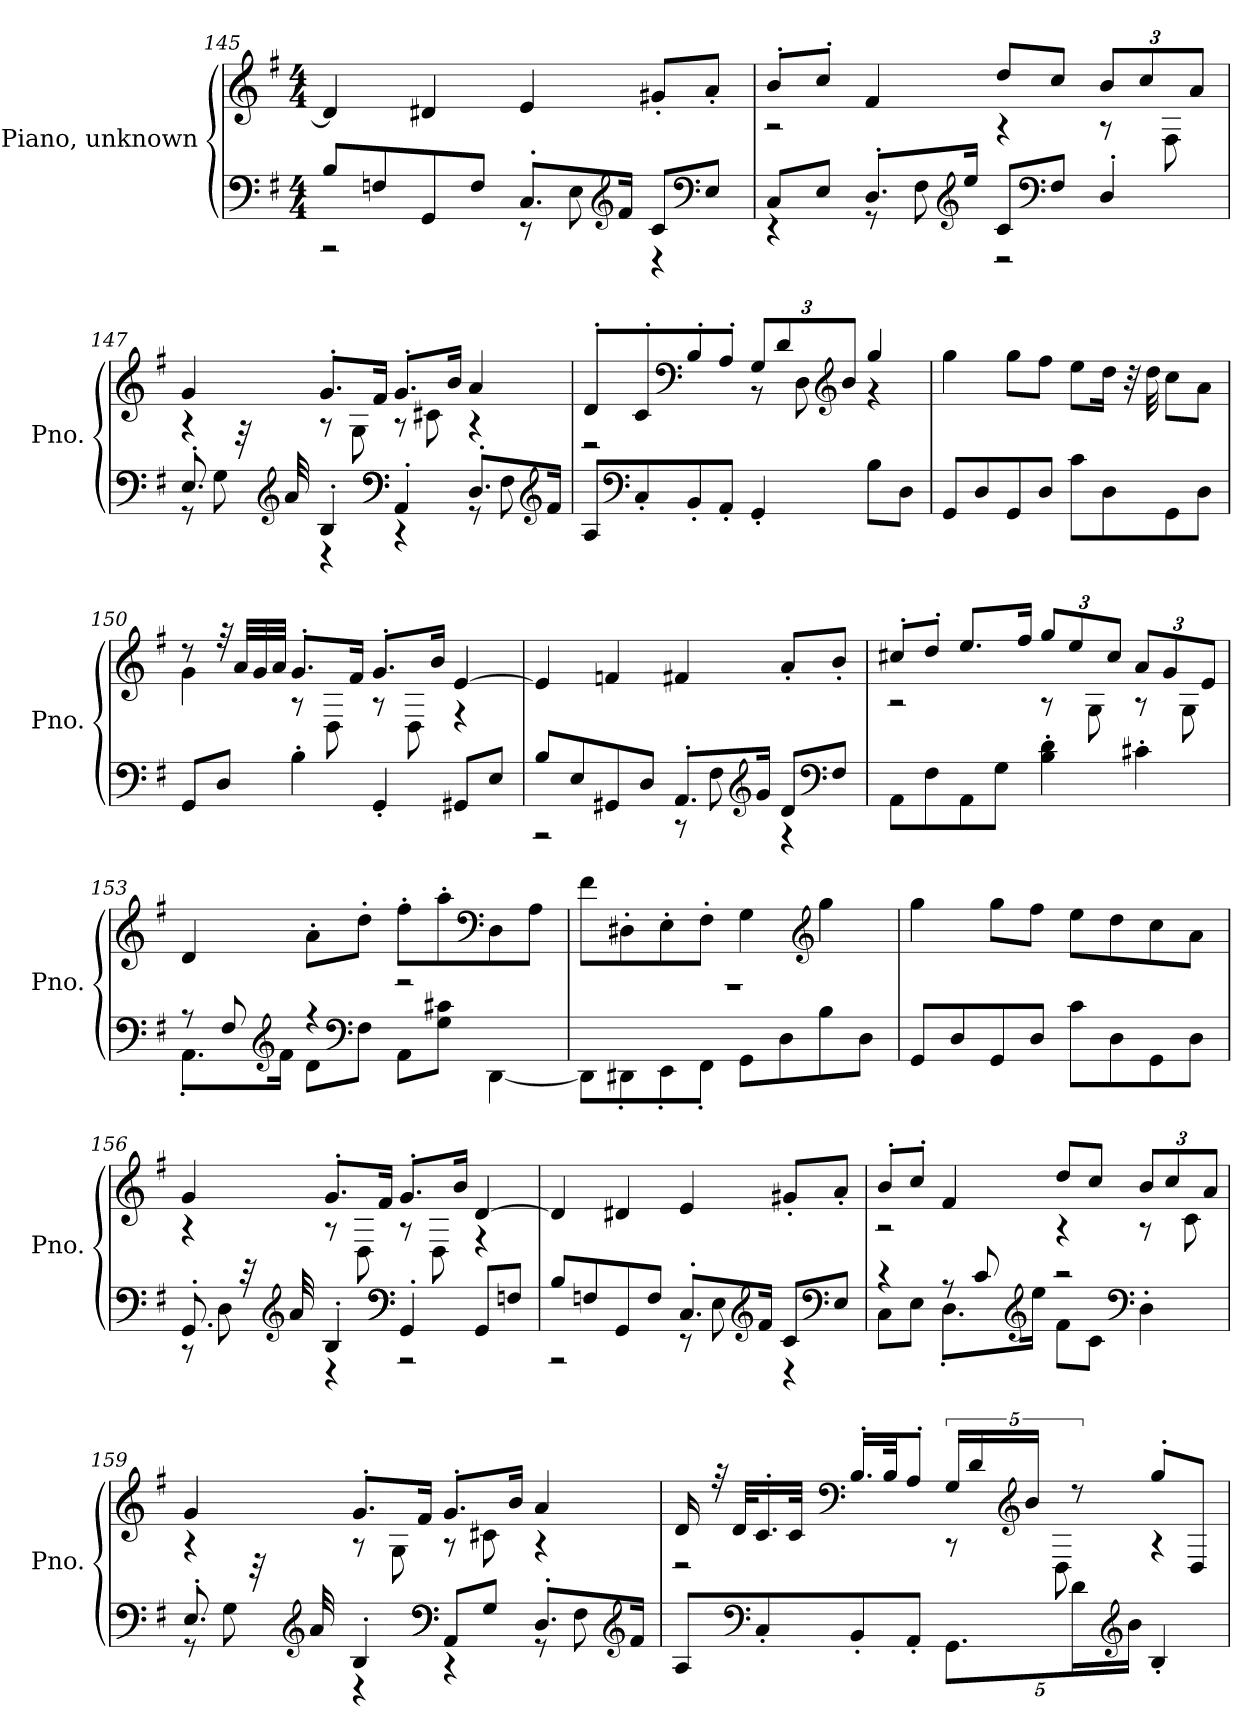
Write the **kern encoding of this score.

**kern	**kern
*part1	*part1
*staff2	*staff1
*I"Piano, unknown	*
*I'Pno.	*
*clefF4	*clefG2
*k[f#]	*k[f#]
*M4/4	*M4/4
=145	=145
*^	*
8B/L	2r	4d/]
8Fn/	.	.
8GG/	.	4d#X/
8F/J	.	.
8.C'/L	8r	4e/
.	8E\	.
*clefG2	*	*
16f#/Jk	.	.
8c/L	4r	8g#X'/L
*clefF4	*	*
8E/J	.	8a'/J
!!LO:PB:g=z
=146	=146	=146
*	*	*^
8C/L	4r	8b'/L	2r
8E/J	.	8cc'/J	.
8.D'/L	8r	4f#/	.
.	8F#\	.	.
*clefG2	*	*	*
16ee/Jk	.	.	.
8c/L	2r	8dd/L	4r
*clefF4	*	*	*
8F#/J	.	8cc/J	.
*	*	*Xbrackettup	*
4D'/	.	12b/L	8r
.	.	12cc/	.
.	.	.	8F#\
.	.	12a/J	.
=147	=147	=147	=147
8.E'/	8r	4g/	4r
.	8G\	.	.
32r	.	.	.
*clefG2	*	*	*
32a/	.	.	.
4B'/	4r	8.g'/L	8r
.	.	.	8G\
.	.	16f#/Jk	.
*clefF4	*	*	*
4AA'/	4r	8.g'/L	8r
.	.	.	8c#X\
.	.	16b/Jk	.
8.D'/L	8r	4a/	4r
.	8F#\	.	.
*clefG2	*	*	*
16f#/Jk	.	.	.
*v	*v	*	*
!!LO:LB:g=z	!!
=148	=148	=148
8A/L	8d'/L	2r
*clefF4	*	*
8C'/	8c'/	.
*	*clefF4	*
8BB'/	8B'/	.
8AA'/J	8A'/J	.
4GG'/	12G/L	8r
.	12d/	.
.	.	8D\
*	*clefG2	*
.	12b/J	.
8B\L	4gg/	4r
8D\J	.	.
*	*v	*v
=149	=149
8GG/L	4gg\
8D/	.
8GG/	8gg\L
8D/J	8ff#\J
8c\L	8ee\L
8D\	16dd\Jk
.	32r
.	32dd\
8GG\	8cc\L
8D\J	8a\J
=150	=150
*	*^
8GG/L	8r	4g\
8D/J	32r	.
.	32a/LLL	.
.	32g/	.
.	32a/JJJ	.
4B'\	8.g'/L	8r
.	.	8D\
.	16f#/Jk	.
4GG'/	8.g'/L	8r
.	.	8D\
.	16b/Jk	.
8GG#X/L	[4e/	4r
8E/J	.	.
*	*v	*v
!!LO:LB:g=z
=151	=151
*^	*
8B/L	2r	4e/]
8E/	.	.
8GG#X/	.	4fn/
8D/J	.	.
8.AA'/L	8r	4f#X/
.	8F#\	.
*clefG2	*	*
16g/Jk	.	.
8d/L	4r	8a'/L
*clefF4	*	*
8F#/J	.	8b'/J
*v	*v	*
=152	=152
*	*^
8AA\L	8cc#X'/L	2r
8F#\	8dd'/J	.
8AA\	8.ee/L	.
8G\J	.	.
.	16ff#/Jk	.
4B\' 4d\'	12gg/L	8r
.	12ee/	.
.	.	8G\
.	12cc#/J	.
4c#X'\	12a/L	8r
.	12g/	.
.	.	8G\
.	12e/J	.
*	*v	*v
=153	=153
*^	*
8r	8.AA'\L	4d/
8F#/	.	.
*clefG2	*	*
.	16f#\Jk	.
4r	8d\L	8a'\L
*clefF4	*	*
.	8F#\J	8dd'\J
2r	8AA\L	8ff#'\L
.	8G\ 8c#X\J	8aa'\
*	*	*clefF4
.	[4DD\	8D\
.	.	8A\J
!!LO:LB:g=z
=154	=154	=154
1r	8DD\L]	8f#\L
.	8DD#X'\	8D#X'\
.	8EE'\	8E'\
.	8FF#'\J	8F#'\J
.	8GG\L	4G\
.	8D\	.
*	*	*clefG2
.	8B\	4gg\
.	8D\J	.
*v	*v	*
=155	=155
8GG/L	4gg\
8D/	.
8GG/	8gg\L
8D/J	8ff#\J
8c\L	8ee\L
8D\	8dd\
8GG\	8cc\
8D\J	8a\J
=156	=156
*^	*^
8.GG'/	8r	4g/	4r
.	8D\	.	.
32r	.	.	.
*clefG2	*	*	*
32a/	.	.	.
4B'/	4r	8.g'/L	8r
.	.	.	8D\
.	.	16f#/Jk	.
*clefF4	*	*	*
4GG'/	2r	8.g'/L	8r
.	.	.	8D\
.	.	16b/Jk	.
8GG/L	.	[4d/	4r
8Fn/J	.	.	.
*	*	*v	*v
!!LO:LB:g=z
=157	=157	=157
8B/L	2r	4d/]
8Fn/	.	.
8GG/	.	4d#X/
8F/J	.	.
8.C'/L	8r	4e/
.	8E\	.
*clefG2	*	*
16f#/Jk	.	.
8c/L	4r	8g#X'/L
*clefF4	*	*
8E/J	.	8a'/J
=158	=158	=158
*	*	*^
4r	8C\L	8b'/L	2r
.	8E\J	8cc'/J	.
8r	8.D'\L	4f#/	.
8c/	.	.	.
*clefG2	*	*	*
.	16ee\Jk	.	.
2r	8f#\L	8dd/L	4r
.	8c\J	8cc/J	.
*clefF4	*	*	*
.	4D'\	12b/L	8r
.	.	12cc/	.
.	.	.	8c\
.	.	12a/J	.
!!LO:LB:g=z	!!
=159	=159	=159	=159
8.E'/	8r	4g/	4r
.	8G\	.	.
32r	.	.	.
*clefG2	*	*	*
32a/	.	.	.
4B'/	4r	8.g'/L	8r
.	.	.	8G\
.	.	16f#/Jk	.
*clefF4	*	*	*
8AA/L	4r	8.g'/L	8r
8G/J	.	.	8c#X\
.	.	16b/Jk	.
8.D'/L	8r	4a/	4r
.	8F#\	.	.
*clefG2	*	*	*
16f#/Jk	.	.	.
*v	*v	*	*
=160	=160	=160
8A/L	16d/	2r
.	32r	.
.	32d/KLL	.
*clefF4	*	*
8C'/	16.c'/	.
.	32c/JJk	.
*	*clefF4	*
8BB'/	16.B'/LL	.
.	32B/JK	.
8AA'/J	8A'/J	.
*Xbrackettup	*brackettup	*
10.GG\L	20G/LL	8r
.	20d/	.
*	*clefG2	*
.	20b/JJ	.
.	.	8D\
20d\L	10r	.
*clefG2	*	*
20b\JJ	.	.
4B'/	8gg'/L	4r
.	8D/J	.
*	*v	*v
=	=
*-	*-
